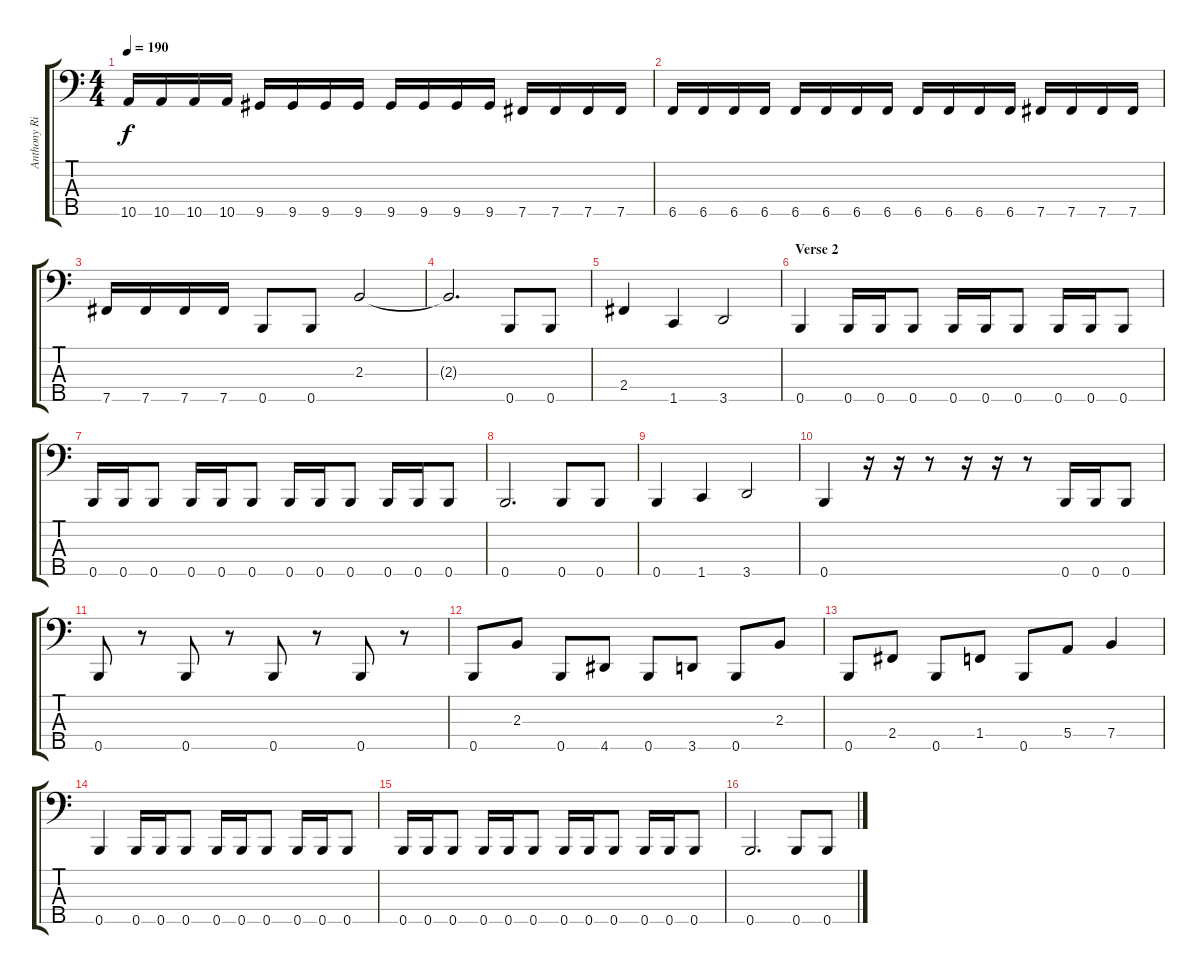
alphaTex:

\track ("Anthony Ridout" "Anthony Ri") {instrument electricbassfinger}
\staff {score tabs}
\tuning (G2 D2 A1 E1 B0) {hide}
\ts (4 4)
\tempo 190
\clef f4
\ks c
10.5.16{dy f} 10.5.16 10.5.16 10.5.16 9.5.16 9.5.16 9.5.16 9.5.16 9.5.16 9.5.16 9.5.16 9.5.16 7.5.16 7.5.16 7.5.16 7.5.16 |
6.5.16 6.5.16 6.5.16 6.5.16 6.5.16 6.5.16 6.5.16 6.5.16 6.5.16 6.5.16 6.5.16 6.5.16 7.5.16 7.5.16 7.5.16 7.5.16 |
7.5.16 7.5.16 7.5.16 7.5.16 0.5.8 0.5.8 2.3.2 |
2.3{t}.2{d} 0.5.8 0.5.8 |
2.4.4 1.5.4 3.5.2 |
\section ("" "Verse 2")
0.5.4 0.5.16 0.5.16 0.5.8 0.5.16 0.5.16 0.5.8 0.5.16 0.5.16 0.5.8 |
0.5.16 0.5.16 0.5.8 0.5.16 0.5.16 0.5.8 0.5.16 0.5.16 0.5.8 0.5.16 0.5.16 0.5.8 |
0.5.2{d} 0.5.8 0.5.8 |
0.5.4 1.5.4 3.5.2 |
0.5.4 r.16 r.16 r.8 r.16 r.16 r.8 0.5.16 0.5.16 0.5.8 |
0.5.8 r.8 0.5.8 r.8 0.5.8 r.8 0.5.8 r.8 |
0.5.8 2.3.8 0.5.8 4.5.8 0.5.8 3.5.8 0.5.8 2.3.8 |
0.5.8 2.4.8 0.5.8 1.4.8 0.5.8 5.4.8 7.4.4 |
0.5.4 0.5.16 0.5.16 0.5.8 0.5.16 0.5.16 0.5.8 0.5.16 0.5.16 0.5.8 |
0.5.16 0.5.16 0.5.8 0.5.16 0.5.16 0.5.8 0.5.16 0.5.16 0.5.8 0.5.16 0.5.16 0.5.8 |
0.5.2{d} 0.5.8 0.5.8
